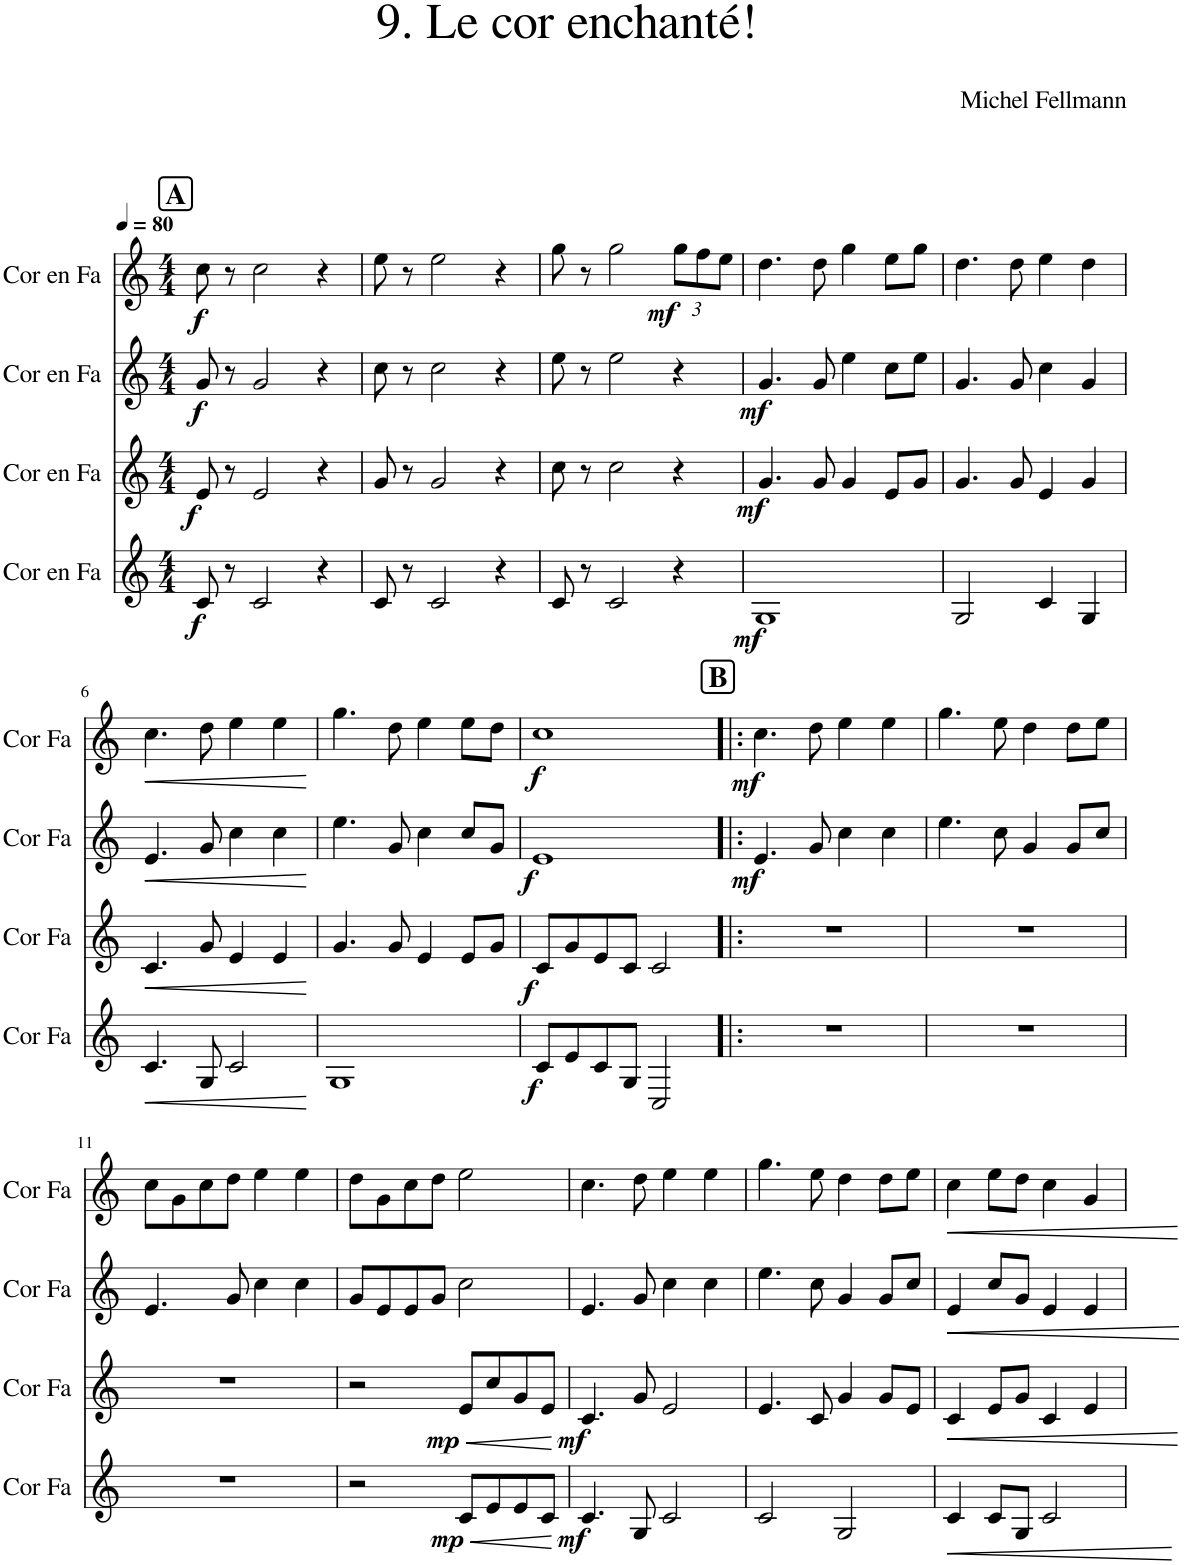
**kern	**dynam	**kern	**dynam	**kern	**dynam	**kern	**dynam
*part4	*part4	*part3	*part3	*part2	*part2	*part1	*part1
*staff4	*staff4	*staff3	*staff3	*staff2	*staff2	*staff1	*staff1
*I"Cor en Fa	*	*I"Cor en Fa	*	*I"Cor en Fa	*	*I"Cor en Fa	*
*I'Cor Fa	*	*I'Cor Fa	*	*I'Cor Fa	*	*I'Cor Fa	*
*clefG2	*	*clefG2	*	*clefG2	*	*clefG2	*
*Trd4c7	*	*Trd4c7	*	*Trd4c7	*	*Trd4c7	*
*k[]	*	*k[]	*	*k[]	*	*k[]	*
*M4/4	*	*M4/4	*	*M4/4	*	*M4/4	*
*MM80	*	*MM80	*	*MM80	*	*MM80	*
!!LO:REH:place=s1:a:B:cj:fs=14:t=A
=1	=1	=1	=1	=1	=1	=1	=1
!	!LO:DY:b	!	!LO:DY:b	!	!LO:DY:b	!	!LO:DY:b
8c/	f	8e/	f	8g/	f	8cc\	f
8r	.	8r	.	8r	.	8r	.
2c/	.	2e/	.	2g/	.	2cc\	.
4r	.	4r	.	4r	.	4r	.
=2	=2	=2	=2	=2	=2	=2	=2
8c/	.	8g/	.	8cc\	.	8ee\	.
8r	.	8r	.	8r	.	8r	.
2c/	.	2g/	.	2cc\	.	2ee\	.
4r	.	4r	.	4r	.	4r	.
=3	=3	=3	=3	=3	=3	=3	=3
8c/	.	8cc\	.	8ee\	.	8gg\	.
8r	.	8r	.	8r	.	8r	.
2c/	.	2cc\	.	2ee\	.	2gg\	.
*	*	*	*	*	*	*Xbrackettup	*
!	!	!	!	!	!	!	!LO:DY:b
4r	.	4r	.	4r	.	12gg\L	mf
.	.	.	.	.	.	12ff\	.
.	.	.	.	.	.	12ee\J	.
=4	=4	=4	=4	=4	=4	=4	=4
!	!LO:DY:b	!	!LO:DY:b	!	!LO:DY:b	!	!
1G	mf	4.g/	mf	4.g/	mf	4.dd\	.
.	.	8g/	.	8g/	.	8dd\	.
.	.	4g/	.	4ee\	.	4gg\	.
.	.	8e/L	.	8cc\L	.	8ee\L	.
.	.	8g/J	.	8ee\J	.	8gg\J	.
=5	=5	=5	=5	=5	=5	=5	=5
2G/	.	4.g/	.	4.g/	.	4.dd\	.
.	.	8g/	.	8g/	.	8dd\	.
4c/	.	4e/	.	4cc\	.	4ee\	.
4G/	.	4g/	.	4g/	.	4dd\	.
!!LO:LB:g=z
=6	=6	=6	=6	=6	=6	=6	=6
!	!LO:HP:b	!	!LO:HP:b	!	!LO:HP:b	!	!LO:HP:b
4.c/	<	4.c/	<	4.e/	<	4.cc\	<
8G/	.	8g/	.	8g/	.	8dd\	.
2c/	.	4e/	.	4cc\	.	4ee\	.
.	.	4e/	.	4cc\	.	4ee\	.
.	[	.	[	.	[	.	[
=7	=7	=7	=7	=7	=7	=7	=7
1G	.	4.g/	.	4.ee\	.	4.gg\	.
.	.	8g/	.	8g/	.	8dd\	.
.	.	4e/	.	4cc\	.	4ee\	.
.	.	8e/L	.	8cc/L	.	8ee\L	.
.	.	8g/J	.	8g/J	.	8dd\J	.
=8	=8	=8	=8	=8	=8	=8	=8
!	!LO:DY:b	!	!LO:DY:b	!	!LO:DY:b	!	!LO:DY:b
8c/L	f	8c/L	f	1e	f	1cc	f
8e/	.	8g/	.	.	.	.	.
8c/	.	8e/	.	.	.	.	.
8G/J	.	8c/J	.	.	.	.	.
2C/	.	2c/	.	.	.	.	.
!!LO:REH:place=s1:a:B:cj:fs=14:t=B
=9!|:	=9!|:	=9!|:	=9!|:	=9!|:	=9!|:	=9!|:	=9!|:
!	!	!	!	!	!LO:DY:b	!	!LO:DY:b
1r	.	1r	.	4.e/	mf	4.cc\	mf
.	.	.	.	8g/	.	8dd\	.
.	.	.	.	4cc\	.	4ee\	.
.	.	.	.	4cc\	.	4ee\	.
=10	=10	=10	=10	=10	=10	=10	=10
1r	.	1r	.	4.ee\	.	4.gg\	.
.	.	.	.	8cc\	.	8ee\	.
.	.	.	.	4g/	.	4dd\	.
.	.	.	.	8g/L	.	8dd\L	.
.	.	.	.	8cc/J	.	8ee\J	.
!!LO:LB:g=z
=11	=11	=11	=11	=11	=11	=11	=11
1r	.	1r	.	4.e/	.	8cc\L	.
.	.	.	.	.	.	8g\	.
.	.	.	.	.	.	8cc\	.
.	.	.	.	8g/	.	8dd\J	.
.	.	.	.	4cc\	.	4ee\	.
.	.	.	.	4cc\	.	4ee\	.
=12	=12	=12	=12	=12	=12	=12	=12
2r	.	2r	.	8g/L	.	8dd\L	.
.	.	.	.	8e/	.	8g\	.
.	.	.	.	8e/	.	8cc\	.
.	.	.	.	8g/J	.	8dd\J	.
!	!LO:HP:b	!	!LO:HP:b	!	!	!	!
!	!LO:DY:n=1:b	!	!LO:DY:n=1:b	!	!	!	!
8c/L	< mp	8e/L	< mp	2cc\	.	2ee\	.
8e/	.	8cc/	.	.	.	.	.
8e/	.	8g/	.	.	.	.	.
8c/J	.	8e/J	.	.	.	.	.
.	[	.	[	.	.	.	.
=13	=13	=13	=13	=13	=13	=13	=13
!	!LO:DY:b	!	!LO:DY:b	!	!	!	!
4.c/	mf	4.c/	mf	4.e/	.	4.cc\	.
8G/	.	8g/	.	8g/	.	8dd\	.
2c/	.	2e/	.	4cc\	.	4ee\	.
.	.	.	.	4cc\	.	4ee\	.
=14	=14	=14	=14	=14	=14	=14	=14
2c/	.	4.e/	.	4.ee\	.	4.gg\	.
.	.	8c/	.	8cc\	.	8ee\	.
2G/	.	4g/	.	4g/	.	4dd\	.
.	.	8g/L	.	8g/L	.	8dd\L	.
.	.	8e/J	.	8cc/J	.	8ee\J	.
=15	=15	=15	=15	=15	=15	=15	=15
!	!LO:HP:b	!	!LO:HP:b	!	!LO:HP:b	!	!LO:HP:b
4c/	<	4c/	<	4e/	<	4cc\	<
8c/L	.	8e/L	.	8cc/L	.	8ee\L	.
8G/J	.	8g/J	.	8g/J	.	8dd\J	.
2c/	.	4c/	.	4e/	.	4cc\	.
.	.	4e/	.	4e/	.	4g/	.
.	[	.	[	.	[	.	[
=	=	=	=	=	=	=	=
*-	*-	*-	*-	*-	*-	*-	*-
